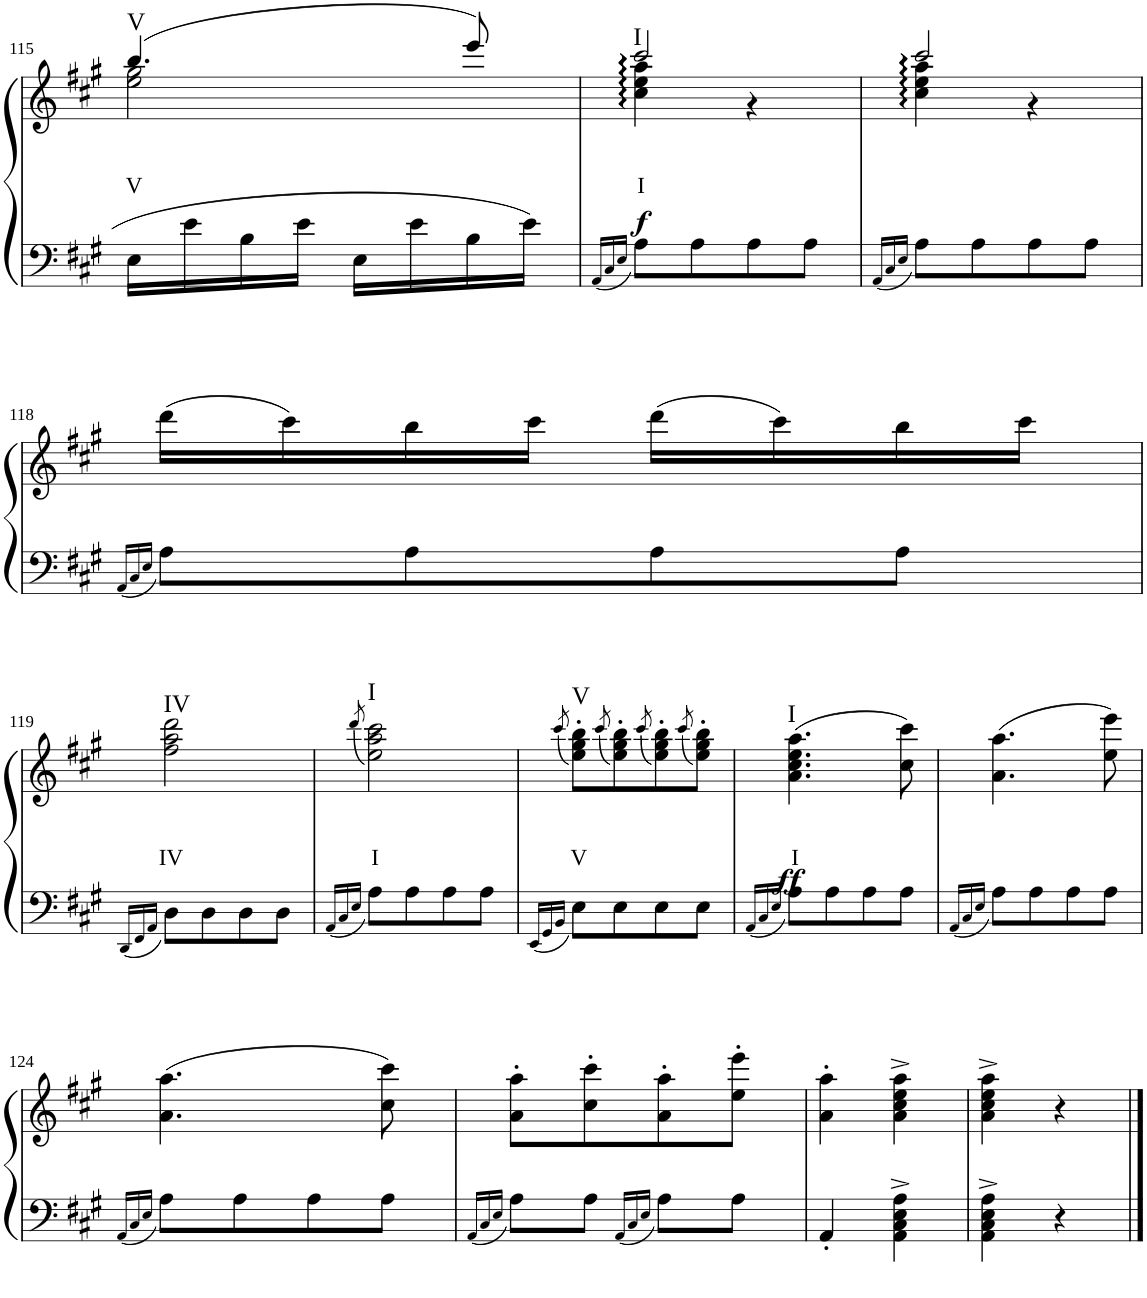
**kern	**kern	**text	**dynam	**harte
*part1	*part1	*part1	*part1	*part1
*staff2	*staff1	*staff1	*staff1/2	*
*I"Piano	*	*	*	*
*I'Pno	*	*	*	*
!!LO:PB:g=z
*clefF4	*clefG2	*	*	*
*k[f#c#g#]	*k[f#c#g#]	*	*	*
*M2/4	*M2/4	*	*	*
=115	=115	=115	=115	=115
*	*^	*	*	*
!	!	!	!LO:LY:b	!	!LO:H:kt=V
16E\LL	(4.bb/	2ee\ 2gg#\	V	.	N
16e\	.	.	.	.	.
16B\	.	.	.	.	.
16e\JJ	.	.	.	.	.
16E\LL	.	.	.	.	.
16e\	.	.	.	.	.
16B\	8eee/)	.	.	.	.
16e\JJ	.	.	.	.	.
*	*v	*v	*	*	*
=116	=116	=116	=116	=116
16qAA/LL	.	.	.	.
16qC#/	.	.	.	.
16qE/JJ	.	.	.	.
*	*^	*	*	*
!	!	!	!LO:LY:b	!LO:DY:b	!LO:H:kt=I
*	*	*^	*	*	*
8A\L	2ccc#/	4cc#\ 4ee\ 4aa\	4cc# 4ee 4aa [4ccc#	I	f	N
8A\	.	.	.	.	.	.
8A\	.	4r	4ccc#]	.	.	.
8A\J	.	.	.	.	.	.
=117	=117	=117	=117	=117	=117	=117
16qAA/LL	.	.	.	.	.	.
16qC#/	.	.	.	.	.	.
16qE/JJ	.	.	.	.	.	.
8A\L	2ccc#/	4cc#\ 4ee\ 4aa\	4cc# 4ee 4aa [4ccc#	.	.	.
8A\	.	.	.	.	.	.
8A\	.	4r	4ccc#]	.	.	.
8A\J	.	.	.	.	.	.
*	*v	*v	*v	*	*	*
!!LO:LB:g=z
=118	=118	=118	=118	=118
16qAA/LL	.	.	.	.
16qC#/	.	.	.	.
16qE/JJ	.	.	.	.
8A\L	(16ddd\LL	.	.	.
.	16ccc#\)	.	.	.
8A\	16bb\	.	.	.
.	16ccc#\JJ	.	.	.
8A\	(16ddd\LL	.	.	.
.	16ccc#\)	.	.	.
8A\J	16bb\	.	.	.
.	16ccc#\JJ	.	.	.
!!LO:LB:g=z
=119	=119	=119	=119	=119
16qDD/LL	.	.	.	.
16qFF#/	.	.	.	.
16qAA/JJ	.	.	.	.
!	!	!LO:LY:b	!	!LO:H:kt=IV
8D\L	2ff#\ 2aa\ 2ddd\	IV	.	N
8D\	.	.	.	.
8D\	.	.	.	.
8D\J	.	.	.	.
=120	=120	=120	=120	=120
16qAA/LL	.	.	.	.
16qC#/	.	.	.	.
16qE/JJ	(8qddd/	.	.	.
!	!	!LO:LY:b	!	!LO:H:kt=I
8A\L	2ee\ 2aa\ 2ccc#\)	I	.	N
8A\	.	.	.	.
8A\	.	.	.	.
8A\J	.	.	.	.
=121	=121	=121	=121	=121
16qEE/LL	.	.	.	.
16qGG#/	.	.	.	.
16qBB/JJ	(8qccc#/	.	.	.
!	!	!LO:LY:b	!	!LO:H:kt=V
8E\L	8ee\' 8gg#\' 8bb\'L)	V	.	N
.	(8qccc#/	.	.	.
8E\	8ee\' 8gg#\' 8bb\')	.	.	.
.	(8qccc#/	.	.	.
8E\	8ee\' 8gg#\' 8bb\')	.	.	.
.	(8qccc#/	.	.	.
8E\J	8ee\' 8gg#\' 8bb\'J)	.	.	.
=122	=122	=122	=122	=122
16qAA/LL	.	.	.	.
16qC#/	.	.	.	.
16qE/JJ	.	.	.	.
!	!	!LO:LY:b	!LO:DY:b	!LO:H:kt=I
8A\L	(4.a\ 4.cc#\ 4.ee\ 4.aa\	I	ff	N
8A\	.	.	.	.
8A\	.	.	.	.
8A\J	8cc#\ 8ccc#\)	.	.	.
=123	=123	=123	=123	=123
16qAA/LL	.	.	.	.
16qC#/	.	.	.	.
16qE/JJ	.	.	.	.
8A\L	(4.a\ 4.aa\	.	.	.
8A\	.	.	.	.
8A\	.	.	.	.
8A\J	8ee\ 8eee\)	.	.	.
!!LO:LB:g=z
=124	=124	=124	=124	=124
16qAA/LL	.	.	.	.
16qC#/	.	.	.	.
16qE/JJ	.	.	.	.
8A\L	(4.a\ 4.aa\	.	.	.
8A\	.	.	.	.
8A\	.	.	.	.
8A\J	8cc#\ 8ccc#\)	.	.	.
=125	=125	=125	=125	=125
16qAA/LL	.	.	.	.
16qC#/	.	.	.	.
16qE/JJ	.	.	.	.
8A\L	8a\' 8aa\'L	.	.	.
8A\J	8cc#\' 8ccc#\'	.	.	.
16qAA/LL	.	.	.	.
16qC#/	.	.	.	.
16qE/JJ	.	.	.	.
8A\L	8a\' 8aa\'	.	.	.
8A\J	8ee\' 8eee\'J	.	.	.
=126	=126	=126	=126	=126
4AA'/	4a\' 4aa\'	.	.	.
4AA\^ 4C#\^ 4E\^ 4A\^	4a\^ 4cc#\^ 4ee\^ 4aa\^	.	.	.
=127	=127	=127	=127	=127
4AA\^ 4C#\^ 4E\^ 4A\^	4a\^ 4cc#\^ 4ee\^ 4aa\^	.	.	.
4r	4r	.	.	.
==	==	==	==	==
*-	*-	*-	*-	*-
